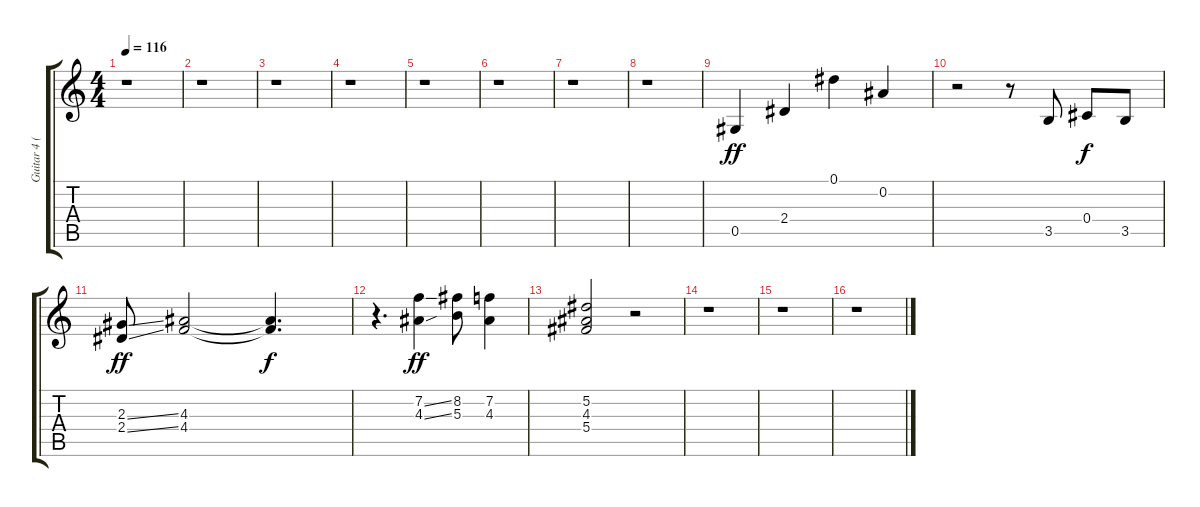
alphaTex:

\track ("Guitar 4 (Clean)" "Guitar 4 (") {instrument electricguitarclean}
\staff {score tabs}
\tuning (Eb4 Bb3 Gb3 Db3 Ab2 Eb2) {hide}
\ts (4 4)
\tempo 116
\clef g2
\ks c
r.1{dy ff} |
r.1 |
r.1 |
r.1 |
r.1 |
r.1 |
r.1 |
r.1 |
0.5.4 2.4.4 0.1.4 0.2.4 |
r.2 r.8 3.5.8 0.4.8{dy f} 3.5.8 |
(2.3{ss} 2.4{ss}).8{dy ff} (4.3 4.4).2 (4.3{t} 4.4{t}).4{d dy f} |
r.4{d} (7.2{ss} 4.3{ss}).4{dy ff} (8.2 5.3).8 (7.2 4.3).4 |
(5.2 4.3 5.4).2 r.2 |
r.1 |
r.1 |
r.1
